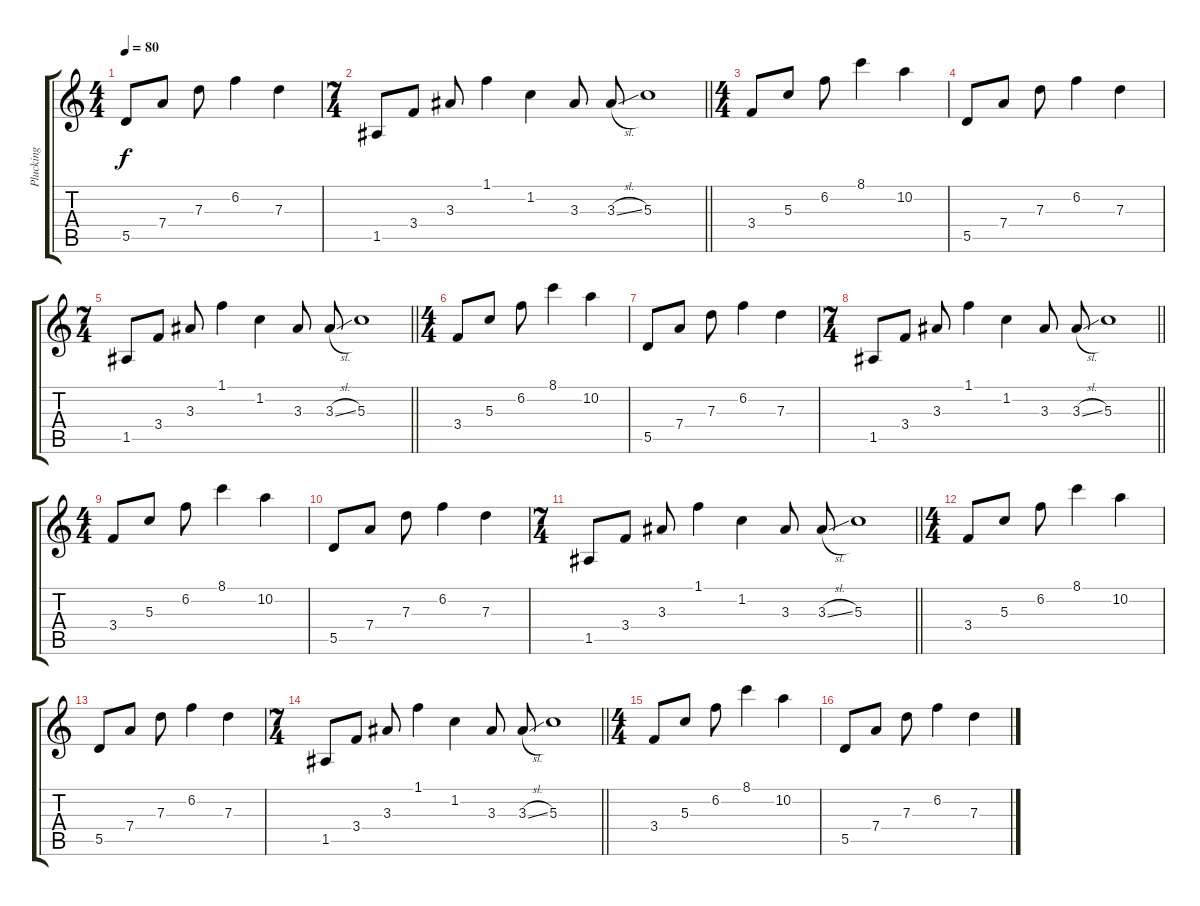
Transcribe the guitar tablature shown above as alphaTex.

\track ("Plucking" "Plucking") {instrument acousticguitarsteel}
\staff {score tabs}
\tuning (E4 B3 G3 D3 A2 E2) {hide}
\ts (4 4)
\tempo 80
\clef g2
\ks c
5.5.8{dy f} 7.4.8 7.3.8 6.2.4 7.3.4 |
\ts (7 4)
\barLineRight lightlight
1.5.8 3.4.8 3.3.8 1.1.4 1.2.4 3.3.8 3.3{sl}.8 5.3.1 |
\ts (4 4)
3.4.8 5.3.8 6.2.8 8.1.4 10.2.4 |
5.5.8 7.4.8 7.3.8 6.2.4 7.3.4 |
\ts (7 4)
\barLineRight lightlight
1.5.8 3.4.8 3.3.8 1.1.4 1.2.4 3.3.8 3.3{sl}.8 5.3.1 |
\ts (4 4)
3.4.8 5.3.8 6.2.8 8.1.4 10.2.4 |
5.5.8 7.4.8 7.3.8 6.2.4 7.3.4 |
\ts (7 4)
\barLineRight lightlight
1.5.8 3.4.8 3.3.8 1.1.4 1.2.4 3.3.8 3.3{sl}.8 5.3.1 |
\ts (4 4)
3.4.8 5.3.8 6.2.8 8.1.4 10.2.4 |
5.5.8 7.4.8 7.3.8 6.2.4 7.3.4 |
\ts (7 4)
\barLineRight lightlight
1.5.8 3.4.8 3.3.8 1.1.4 1.2.4 3.3.8 3.3{sl}.8 5.3.1 |
\ts (4 4)
3.4.8 5.3.8 6.2.8 8.1.4 10.2.4 |
5.5.8 7.4.8 7.3.8 6.2.4 7.3.4 |
\ts (7 4)
\barLineRight lightlight
1.5.8 3.4.8 3.3.8 1.1.4 1.2.4 3.3.8 3.3{sl}.8 5.3.1 |
\ts (4 4)
3.4.8 5.3.8 6.2.8 8.1.4 10.2.4 |
5.5.8 7.4.8 7.3.8 6.2.4 7.3.4
